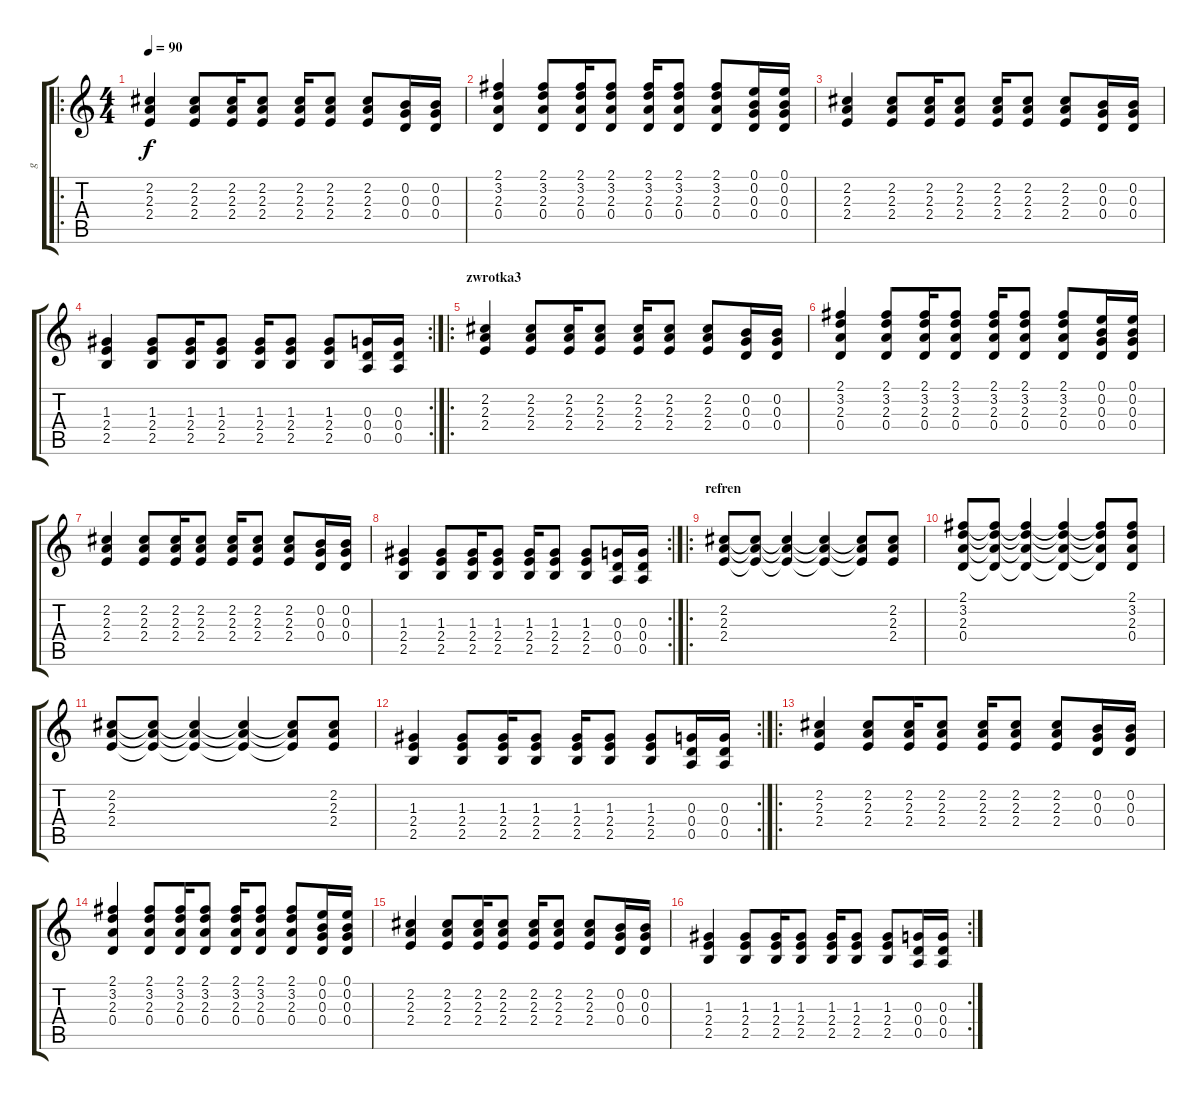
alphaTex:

\track ("g" "g") {instrument electricguitarclean}
\staff {score tabs}
\tuning (E4 B3 G3 D3 A2 E2) {hide}
\ro
\ts (4 4)
\tempo 90
\clef g2
\ks c
(2.2 2.3 2.4).4{dy f} (2.2 2.3 2.4).8 (2.2 2.3 2.4).16 (2.2 2.3 2.4).8 (2.2 2.3 2.4).16 (2.2 2.3 2.4).8 (2.2 2.3 2.4).8 (0.2 0.3 0.4).16 (0.2 0.3 0.4).16 |
(2.1 3.2 2.3 0.4).4 (2.1 3.2 2.3 0.4).8 (2.1 3.2 2.3 0.4).16 (2.1 3.2 2.3 0.4).8 (2.1 3.2 2.3 0.4).16 (2.1 3.2 2.3 0.4).8 (2.1 3.2 2.3 0.4).8 (0.1 0.2 0.3 0.4).16 (0.1 0.2 0.3 0.4).16 |
(2.2 2.3 2.4).4 (2.2 2.3 2.4).8 (2.2 2.3 2.4).16 (2.2 2.3 2.4).8 (2.2 2.3 2.4).16 (2.2 2.3 2.4).8 (2.2 2.3 2.4).8 (0.2 0.3 0.4).16 (0.2 0.3 0.4).16 |
\rc 2
(1.3 2.4 2.5).4 (1.3 2.4 2.5).8 (1.3 2.4 2.5).16 (1.3 2.4 2.5).8 (1.3 2.4 2.5).16 (1.3 2.4 2.5).8 (1.3 2.4 2.5).8 (0.3 0.4 0.5).16 (0.3 0.4 0.5).16 |
\ro
\section ("" "zwrotka3")
(2.2 2.3 2.4).4 (2.2 2.3 2.4).8 (2.2 2.3 2.4).16 (2.2 2.3 2.4).8 (2.2 2.3 2.4).16 (2.2 2.3 2.4).8 (2.2 2.3 2.4).8 (0.2 0.3 0.4).16 (0.2 0.3 0.4).16 |
(2.1 3.2 2.3 0.4).4 (2.1 3.2 2.3 0.4).8 (2.1 3.2 2.3 0.4).16 (2.1 3.2 2.3 0.4).8 (2.1 3.2 2.3 0.4).16 (2.1 3.2 2.3 0.4).8 (2.1 3.2 2.3 0.4).8 (0.1 0.2 0.3 0.4).16 (0.1 0.2 0.3 0.4).16 |
(2.2 2.3 2.4).4 (2.2 2.3 2.4).8 (2.2 2.3 2.4).16 (2.2 2.3 2.4).8 (2.2 2.3 2.4).16 (2.2 2.3 2.4).8 (2.2 2.3 2.4).8 (0.2 0.3 0.4).16 (0.2 0.3 0.4).16 |
\rc 2
(1.3 2.4 2.5).4 (1.3 2.4 2.5).8 (1.3 2.4 2.5).16 (1.3 2.4 2.5).8 (1.3 2.4 2.5).16 (1.3 2.4 2.5).8 (1.3 2.4 2.5).8 (0.3 0.4 0.5).16 (0.3 0.4 0.5).16 |
\ro
\section ("" "refren")
(2.2 2.3 2.4).8 (2.2{t} 2.3{t} 2.4{t}).8 (2.2{t} 2.3{t} 2.4{t}).4 (2.2{t} 2.3{t} 2.4{t}).4 (2.2{t} 2.3{t} 2.4{t}).8 (2.2 2.3 2.4).8 |
(2.1 3.2 2.3 0.4).8 (2.1{t} 3.2{t} 2.3{t} 0.4{t}).8 (2.1{t} 3.2{t} 2.3{t} 0.4{t}).4 (2.1{t} 3.2{t} 2.3{t} 0.4{t}).4 (2.1{t} 3.2{t} 2.3{t} 0.4{t}).8 (2.1 3.2 2.3 0.4).8 |
(2.2 2.3 2.4).8 (2.2{t} 2.3{t} 2.4{t}).8 (2.2{t} 2.3{t} 2.4{t}).4 (2.2{t} 2.3{t} 2.4{t}).4 (2.2{t} 2.3{t} 2.4{t}).8 (2.2 2.3 2.4).8 |
\rc 2
(1.3 2.4 2.5).4 (1.3 2.4 2.5).8 (1.3 2.4 2.5).16 (1.3 2.4 2.5).8 (1.3 2.4 2.5).16 (1.3 2.4 2.5).8 (1.3 2.4 2.5).8 (0.3 0.4 0.5).16 (0.3 0.4 0.5).16 |
\ro
(2.2 2.3 2.4).4 (2.2 2.3 2.4).8 (2.2 2.3 2.4).16 (2.2 2.3 2.4).8 (2.2 2.3 2.4).16 (2.2 2.3 2.4).8 (2.2 2.3 2.4).8 (0.2 0.3 0.4).16 (0.2 0.3 0.4).16 |
(2.1 3.2 2.3 0.4).4 (2.1 3.2 2.3 0.4).8 (2.1 3.2 2.3 0.4).16 (2.1 3.2 2.3 0.4).8 (2.1 3.2 2.3 0.4).16 (2.1 3.2 2.3 0.4).8 (2.1 3.2 2.3 0.4).8 (0.1 0.2 0.3 0.4).16 (0.1 0.2 0.3 0.4).16 |
(2.2 2.3 2.4).4 (2.2 2.3 2.4).8 (2.2 2.3 2.4).16 (2.2 2.3 2.4).8 (2.2 2.3 2.4).16 (2.2 2.3 2.4).8 (2.2 2.3 2.4).8 (0.2 0.3 0.4).16 (0.2 0.3 0.4).16 |
\rc 2
(1.3 2.4 2.5).4 (1.3 2.4 2.5).8 (1.3 2.4 2.5).16 (1.3 2.4 2.5).8 (1.3 2.4 2.5).16 (1.3 2.4 2.5).8 (1.3 2.4 2.5).8 (0.3 0.4 0.5).16 (0.3 0.4 0.5).16
